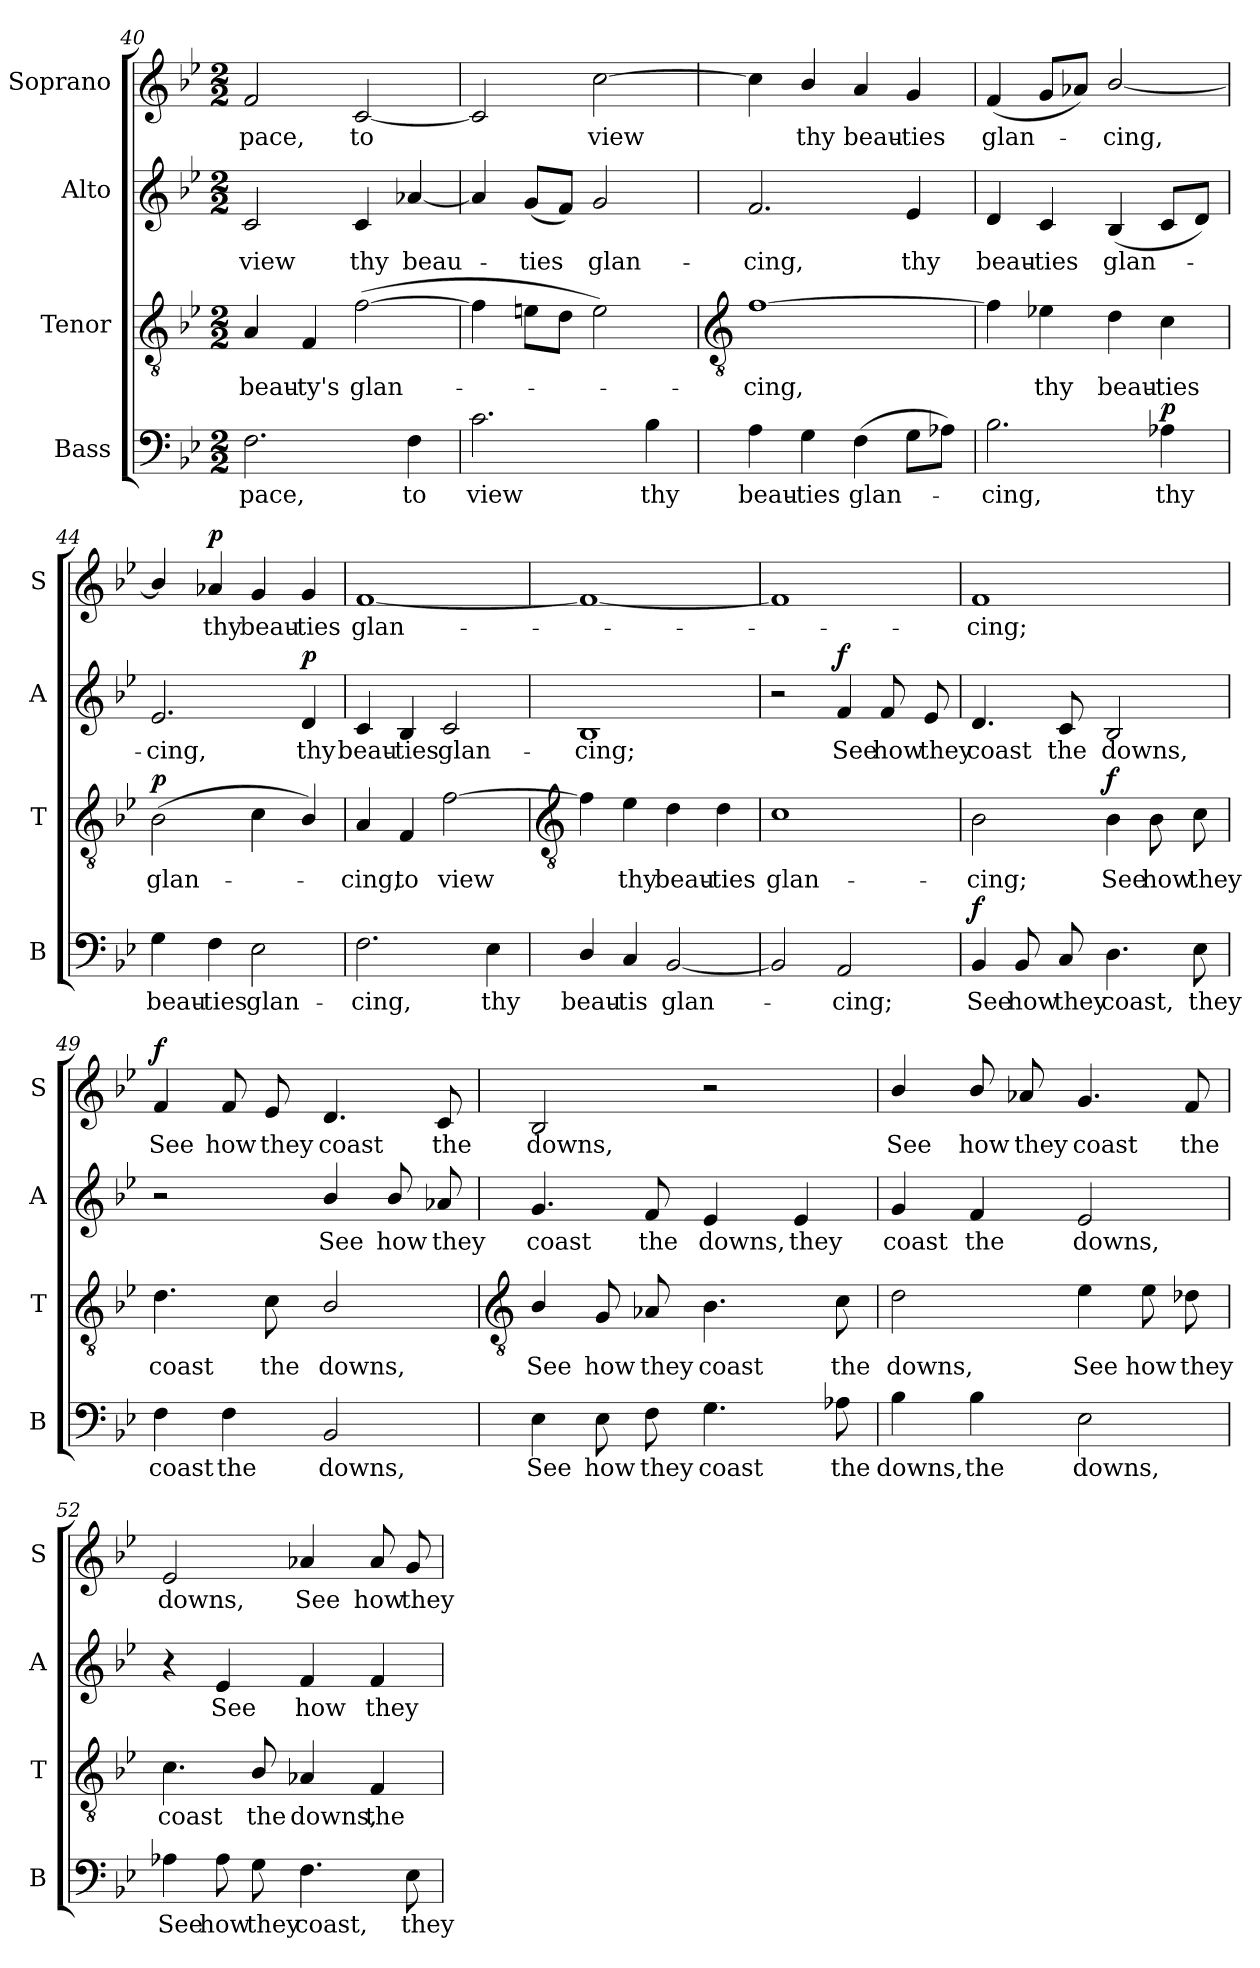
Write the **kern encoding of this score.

**kern	**text	**dynam	**kern	**text	**dynam	**kern	**text	**dynam	**kern	**text	**dynam
*part4	*part4	*part4	*part3	*part3	*part3	*part2	*part2	*part2	*part1	*part1	*part1
*staff4	*staff4	*staff4	*staff3	*staff3	*staff3	*staff2	*staff2	*staff2	*staff1	*staff1	*staff1
*I"Bass	*	*	*I"Tenor	*	*	*I"Alto	*	*	*I"Soprano	*	*
*I'B	*	*	*I'T	*	*	*I'A	*	*	*I'S	*	*
*clefF4	*	*	*clefGv2	*	*	*clefG2	*	*	*clefG2	*	*
*k[b-e-]	*	*	*k[b-e-]	*	*	*k[b-e-]	*	*	*k[b-e-]	*	*
*B-:	*	*	*B-:	*	*	*B-:	*	*	*B-:	*	*
*M2/2	*	*	*M2/2	*	*	*M2/2	*	*	*M2/2	*	*
=40	=40	=40	=40	=40	=40	=40	=40	=40	=40	=40	=40
!	!LO:LY:b	!	!	!LO:LY:b	!	!	!LO:LY:b	!	!	!LO:LY:b	!
2.F	-pace,	.	4A/	beau-	.	2c	view	.	2f	-pace,	.
!	!	!	!	!LO:LY:b	!	!	!	!	!	!	!
.	.	.	4F	-ty's	.	.	.	.	.	.	.
!	!	!	!	!LO:LY:b	!	!	!LO:LY:b	!	!	!LO:LY:b	!
.	.	.	(>[2f	glan-	.	4c	thy	.	[2c	to	.
!	!LO:LY:b	!	!	!	!	!	!LO:LY:b	!	!	!	!
4F	to	.	.	.	.	[4a-X/	beau-	.	.	.	.
=41	=41	=41	=41	=41	=41	=41	=41	=41	=41	=41	=41
!	!LO:LY:b	!	!	!	!	!	!	!	!	!	!
2.c	view	.	4f]	.	.	4a-/]	.	.	2c]	.	.
!	!	!	!	!	!	!	!LO:LY:b	!	!	!	!
.	.	.	8enL	.	.	(<8gL	ties	.	.	.	.
.	.	.	8dJ	.	.	8fJ)	.	.	.	.	.
!	!	!	!	!	!	!	!LO:LY:b	!	!	!LO:LY:b	!
.	.	.	2e)	.	.	2g	glan-	.	[2cc	view	.
!	!LO:LY:b	!	!	!	!	!	!	!	!	!	!
4B-	thy	.	.	.	.	.	.	.	.	.	.
!!LO:LB:g=z
=42	=42	=42	=42	=42	=42	=42	=42	=42	=42	=42	=42
*	*	*	*clefGv2	*	*	*	*	*	*	*	*
!	!LO:LY:b	!	!	!LO:LY:b	!	!	!LO:LY:b	!	!	!	!
4A	beau-	.	[1f	cing,	.	2.f	-cing,	.	4cc]	.	.
!	!LO:LY:b	!	!	!	!	!	!	!	!	!LO:LY:b	!
4G	-ties	.	.	.	.	.	.	.	4b-/	thy	.
!	!LO:LY:b	!	!	!	!	!	!	!	!	!LO:LY:b	!
(>4F	glan-	.	.	.	.	.	.	.	4a/	beau-	.
!	!	!	!	!	!	!	!LO:LY:b	!	!	!LO:LY:b	!
8GL	.	.	.	.	.	4e-	thy	.	4g	-ties	.
8A-XJ)	.	.	.	.	.	.	.	.	.	.	.
=43	=43	=43	=43	=43	=43	=43	=43	=43	=43	=43	=43
!	!LO:LY:b	!	!	!	!	!	!LO:LY:b	!	!	!LO:LY:b	!
2.B-	cing,	.	4f]	.	.	4d	beau-	.	(<4f	glan-	.
!	!	!	!	!LO:LY:b	!	!	!LO:LY:b	!	!	!	!
.	.	.	4e-X	thy	.	4c	-ties	.	8gL	.	.
.	.	.	.	.	.	.	.	.	8a-XJ)	.	.
!	!	!	!	!LO:LY:b	!	!	!LO:LY:b	!	!	!LO:LY:b	!
.	.	.	4d	beau-	.	(<4B-	glan-	.	[2b-/	cing,	.
!	!LO:LY:b	!LO:DY:b	!	!LO:LY:b	!	!	!	!	!	!	!
4A-X	thy	p	4c	-ties	.	8cL	.	.	.	.	.
.	.	.	.	.	.	8dJ)	.	.	.	.	.
=44	=44	=44	=44	=44	=44	=44	=44	=44	=44	=44	=44
!	!LO:LY:b	!	!	!LO:LY:b	!LO:DY:b	!	!LO:LY:b	!	!	!	!
4G	beau-	.	(>2B-	glan-	p	2.e-	cing,	.	4b-/]	.	.
!	!LO:LY:b	!	!	!	!	!	!	!	!	!LO:LY:b	!LO:DY:b
4F	-ties	.	.	.	.	.	.	.	4a-X/	thy	p
!	!LO:LY:b	!	!	!	!	!	!	!	!	!LO:LY:b	!
2E-	glan-	.	4c	.	.	.	.	.	4g	beau-	.
!	!	!	!	!	!	!	!LO:LY:b	!LO:DY:b	!	!LO:LY:b	!
.	.	.	4B-/)	.	.	4d	thy	p	4g	-ties	.
=45	=45	=45	=45	=45	=45	=45	=45	=45	=45	=45	=45
!	!LO:LY:b	!	!	!LO:LY:b	!	!	!LO:LY:b	!	!	!LO:LY:b	!
2.F	-cing,	.	4A/	cing,	.	4c	beau-	.	[1f	glan-	.
!	!	!	!	!LO:LY:b	!	!	!LO:LY:b	!	!	!	!
.	.	.	4F	to	.	4B-	-ties	.	.	.	.
!	!	!	!	!LO:LY:b	!	!	!LO:LY:b	!	!	!	!
.	.	.	[2f	view	.	2c	glan-	.	.	.	.
!	!LO:LY:b	!	!	!	!	!	!	!	!	!	!
4E-	thy	.	.	.	.	.	.	.	.	.	.
!!LO:LB:g=z
=46	=46	=46	=46	=46	=46	=46	=46	=46	=46	=46	=46
*	*	*	*clefGv2	*	*	*	*	*	*	*	*
!	!LO:LY:b	!	!	!	!	!	!LO:LY:b	!	!	!	!
4D/	beau-	.	4f]	.	.	1B-	-cing;	.	1f_	.	.
!	!LO:LY:b	!	!	!LO:LY:b	!	!	!	!	!	!	!
4C/	-tis	.	4e-	thy	.	.	.	.	.	.	.
!	!LO:LY:b	!	!	!LO:LY:b	!	!	!	!	!	!	!
[2BB-	glan-	.	4d	beau-	.	.	.	.	.	.	.
!	!	!	!	!LO:LY:b	!	!	!	!	!	!	!
.	.	.	4d	-ties	.	.	.	.	.	.	.
=47	=47	=47	=47	=47	=47	=47	=47	=47	=47	=47	=47
!	!	!	!	!LO:LY:b	!	!	!	!	!	!	!
2BB-]	.	.	1c	glan-	.	2r	.	.	1f]	.	.
!	!LO:LY:b	!	!	!	!	!	!LO:LY:b	!LO:DY:b	!	!	!
2AA	cing;	.	.	.	.	4f	See	f	.	.	.
!	!	!	!	!	!	!	!LO:LY:b	!	!	!	!
.	.	.	.	.	.	8f	how	.	.	.	.
!	!	!	!	!	!	!	!LO:LY:b	!	!	!	!
.	.	.	.	.	.	8e-	they	.	.	.	.
=48	=48	=48	=48	=48	=48	=48	=48	=48	=48	=48	=48
!	!LO:LY:b	!LO:DY:b	!	!LO:LY:b	!	!	!LO:LY:b	!	!	!LO:LY:b	!
4BB-	See	f	2B-	-cing;	.	4.d	coast	.	1f	cing;	.
!	!LO:LY:b	!	!	!	!	!	!	!	!	!	!
8BB-/	how	.	.	.	.	.	.	.	.	.	.
!	!LO:LY:b	!	!	!	!	!	!LO:LY:b	!	!	!	!
8C/	they	.	.	.	.	8c	the	.	.	.	.
!	!LO:LY:b	!	!	!LO:LY:b	!LO:DY:b	!	!LO:LY:b	!	!	!	!
4.D	coast,	.	4B-	See	f	2B-	downs,	.	.	.	.
!	!	!	!	!LO:LY:b	!	!	!	!	!	!	!
.	.	.	8B-	how	.	.	.	.	.	.	.
!	!LO:LY:b	!	!	!LO:LY:b	!	!	!	!	!	!	!
8E-	they	.	8c	they	.	.	.	.	.	.	.
=49	=49	=49	=49	=49	=49	=49	=49	=49	=49	=49	=49
!	!LO:LY:b	!	!	!LO:LY:b	!	!	!	!	!	!LO:LY:b	!LO:DY:b
4F	coast	.	4.d	coast	.	2r	.	.	4f	See	f
!	!LO:LY:b	!	!	!	!	!	!	!	!	!LO:LY:b	!
4F	the	.	.	.	.	.	.	.	8f	how	.
!	!	!	!	!LO:LY:b	!	!	!	!	!	!LO:LY:b	!
.	.	.	8c	the	.	.	.	.	8e-	they	.
!	!LO:LY:b	!	!	!LO:LY:b	!	!	!LO:LY:b	!	!	!LO:LY:b	!
2BB-	downs,	.	2B-/	downs,	.	4b-/	See	.	4.d	coast	.
!	!	!	!	!	!	!	!LO:LY:b	!	!	!	!
.	.	.	.	.	.	8b-/	how	.	.	.	.
!	!	!	!	!	!	!	!LO:LY:b	!	!	!LO:LY:b	!
.	.	.	.	.	.	8a-X/	they	.	8c	the	.
!!LO:LB:g=z
=50	=50	=50	=50	=50	=50	=50	=50	=50	=50	=50	=50
*	*	*	*clefGv2	*	*	*	*	*	*	*	*
!	!LO:LY:b	!	!	!LO:LY:b	!	!	!LO:LY:b	!	!	!LO:LY:b	!
4E-	See	.	4B-/	See	.	4.g	coast	.	2B-	downs,	.
!	!LO:LY:b	!	!	!LO:LY:b	!	!	!	!	!	!	!
8E-	how	.	8G	how	.	.	.	.	.	.	.
!	!LO:LY:b	!	!	!LO:LY:b	!	!	!LO:LY:b	!	!	!	!
8F	they	.	8A-X	they	.	8f	the	.	.	.	.
!	!LO:LY:b	!	!	!LO:LY:b	!	!	!LO:LY:b	!	!	!	!
4.G	coast	.	4.B-	coast	.	4e-	downs,	.	2r	.	.
!	!	!	!	!	!	!	!LO:LY:b	!	!	!	!
.	.	.	.	.	.	4e-	they	.	.	.	.
!	!LO:LY:b	!	!	!LO:LY:b	!	!	!	!	!	!	!
8A-X	the	.	8c	the	.	.	.	.	.	.	.
=51	=51	=51	=51	=51	=51	=51	=51	=51	=51	=51	=51
!	!LO:LY:b	!	!	!LO:LY:b	!	!	!LO:LY:b	!	!	!LO:LY:b	!
4B-	downs,	.	2d	downs,	.	4g	coast	.	4b-/	See	.
!	!LO:LY:b	!	!	!	!	!	!LO:LY:b	!	!	!LO:LY:b	!
4B-	the	.	.	.	.	4f	the	.	8b-/	how	.
!	!	!	!	!	!	!	!	!	!	!LO:LY:b	!
.	.	.	.	.	.	.	.	.	8a-X/	they	.
!	!LO:LY:b	!	!	!LO:LY:b	!	!	!LO:LY:b	!	!	!LO:LY:b	!
2E-	downs,	.	4e-	See	.	2e-	downs,	.	4.g	coast	.
!	!	!	!	!LO:LY:b	!	!	!	!	!	!	!
.	.	.	8e-	how	.	.	.	.	.	.	.
!	!	!	!	!LO:LY:b	!	!	!	!	!	!LO:LY:b	!
.	.	.	8d-X	they	.	.	.	.	8f	the	.
=52	=52	=52	=52	=52	=52	=52	=52	=52	=52	=52	=52
!	!LO:LY:b	!	!	!LO:LY:b	!	!	!	!	!	!LO:LY:b	!
4A-X	See	.	4.c	coast	.	4r	.	.	2e-	downs,	.
!	!LO:LY:b	!	!	!	!	!	!LO:LY:b	!	!	!	!
8A-	how	.	.	.	.	4e-	See	.	.	.	.
!	!LO:LY:b	!	!	!LO:LY:b	!	!	!	!	!	!	!
8G	they	.	8B-/	the	.	.	.	.	.	.	.
!	!LO:LY:b	!	!	!LO:LY:b	!	!	!LO:LY:b	!	!	!LO:LY:b	!
4.F	coast,	.	4A-X/	downs,	.	4f	how	.	4a-X/	See	.
!	!	!	!	!LO:LY:b	!	!	!LO:LY:b	!	!	!LO:LY:b	!
.	.	.	4F	the	.	4f	they	.	8a-/	how	.
!	!LO:LY:b	!	!	!	!	!	!	!	!	!LO:LY:b	!
8E-	they	.	.	.	.	.	.	.	8g	they	.
=	=	=	=	=	=	=	=	=	=	=	=
*-	*-	*-	*-	*-	*-	*-	*-	*-	*-	*-	*-
